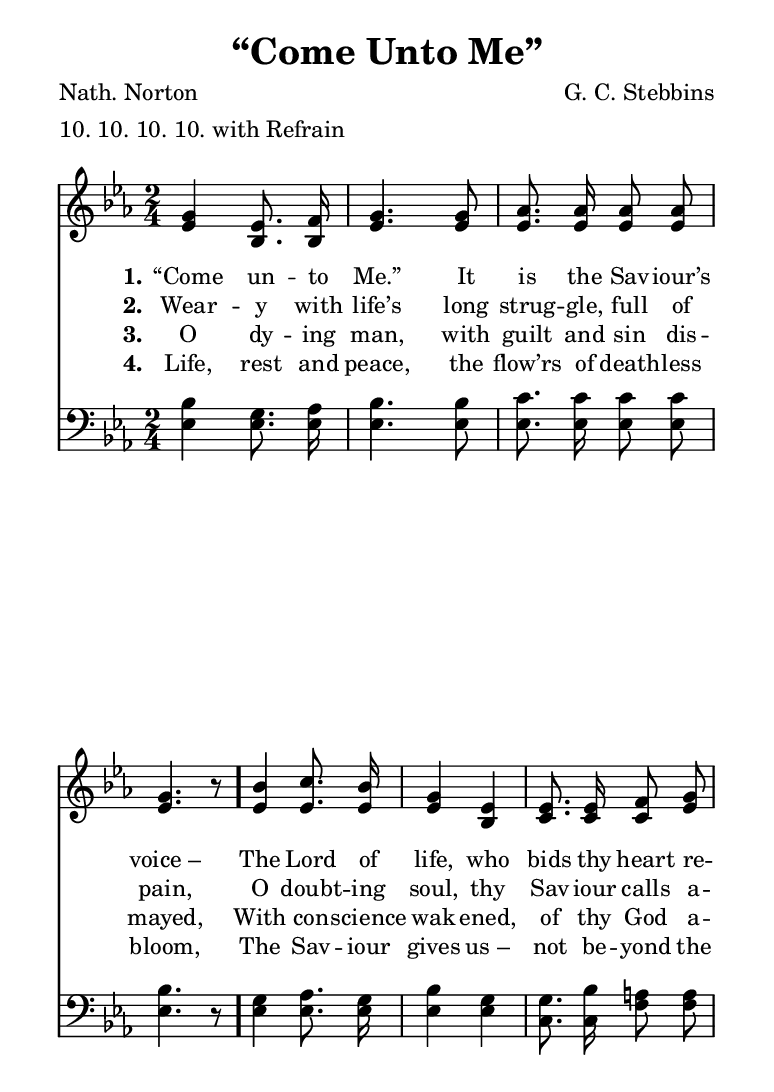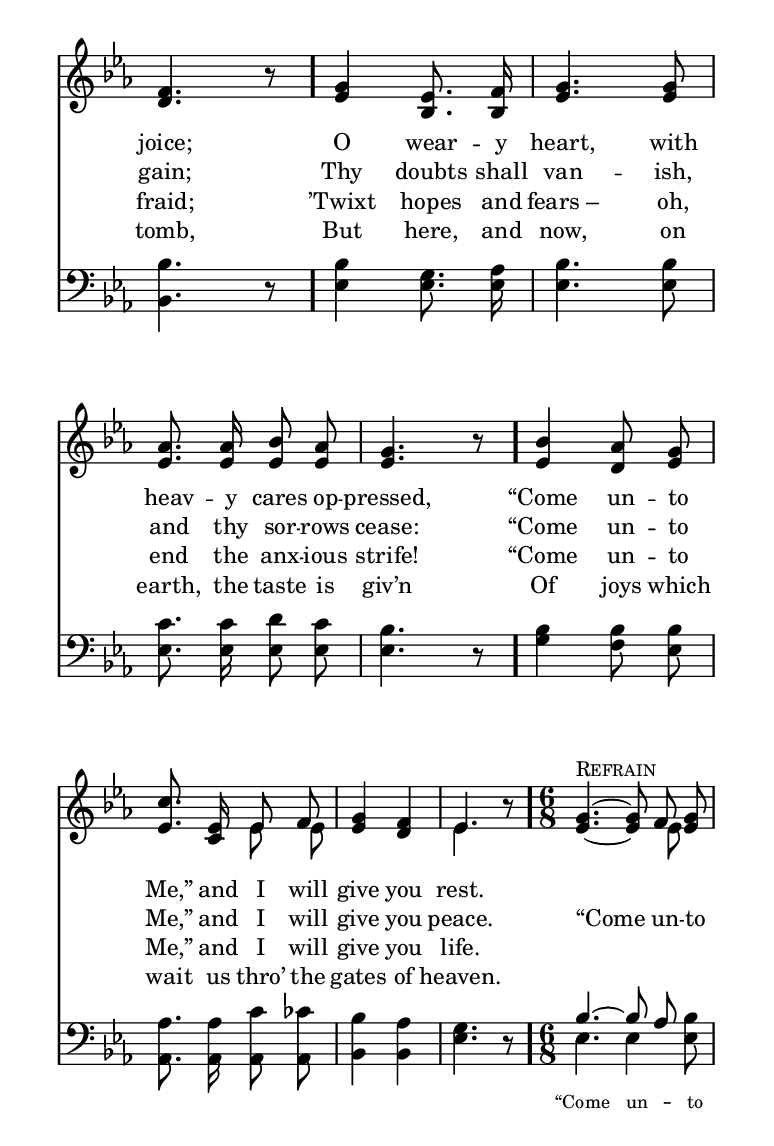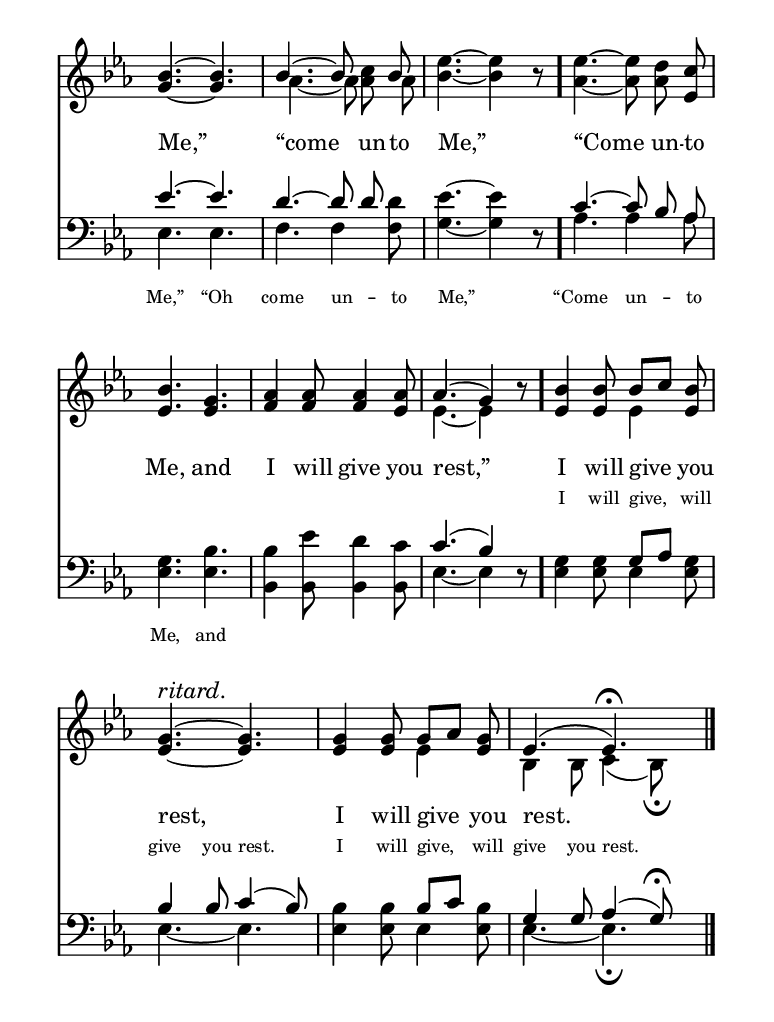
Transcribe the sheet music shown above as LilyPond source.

\include "common/global.ily"
\paper {
  \include "common/paper.ily"
  ragged-last-bottom = ##t
  systems-per-page = #(cond (is-eogsized 4) (#t #f))
  system-count = #(cond (is-eogsized 5) (#t #f))
}

\header{
  %gospel
  hymnnumber = "6"
  title = "“Come Unto Me”"
  tunename = ""
  meter = "10. 10. 10. 10. with Refrain"
  poet = "Nath. Norton"
  composer = "G. C. Stebbins"
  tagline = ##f
}

% for fermata in MIDI
ta = { \tempo 4=84 }
tb = { \tempo 4=42 }
tc = { \tempo 4=21 }

patternA = { \ta c4 c8. c16       | c4. c8        | c8. c16 c8 c8    | c4. c8                     } % Line 1, 3
patternB = { \ta c4 c8. c16       | c4 c4         | c8. c16 c8 c8    | c4. c8                     } % Line 2
patternC = { \ta c4 c8 c8         | c8. c16 c8 c8 | c4 c4            | c4. c8                     } % Line 4

patternR = { \ta c4. ~ c8 c8 c8   | c4. ~ c4.     | c4. ~ c8 c8 c8   | c4. ~ c4 c8                } % Refrain soprano / alto / tenor 1
patternS = { \ta c4. ~ c8 c8 c8   | c4. c4.       | c4 c8 c4 c8      | c4.( c4) c8                } % Refrain soprano / tenor 2
patternZ = { \ta c4. ~ c8 c8 c8   | c4. c4.       | c4 c8 c4 c8      | c4. ~ c4 c8                } % Refrain alto 2
patternT = { \ta c4 c8 c8[ c8] c8 | c4. ~ c4.     | c4 c8 c8[ c8] c8 | c4.( \tb c4.) \fermata     } % Refrain soprano 3
patternU = { \ta c4 c8 c4 c8      | c4. ~ c4.     | c4 c8 c4 c8      | c4 c8 c4( \tc c8) \fermata } % Refrain alto 3
patternV = { \ta c4 c8 c8[ c8] c8 | c4 c8 c4( c8) | c4 c8 c8[ c8] c8 | c4 c8 c4( \tc c8) \fermata } % Refrain tenor 3
patternW = { \ta c4. c4 c8        | c4. c4.       | c4. c4 c8        | c4. ~ c4 c8                } % Refrain bass 1
patternX = { \ta c4. c4 c8        | c4. c4.       | c4 c8 c4 c8      | c4. ~ c4 c8                } % Refrain bass 2
patternY = { \ta c4 c8 c4 c8      | c4. ~ c4.     | c4 c8 c4 c8      | c4. ~ \tb c4. \fermata     } % Refrain bass 3
patternZ = { \ta c4. ~ c8 c8 c8   | c4. c4.       | c4 c8 c4 c8      | c4. ~ c4 c8                } % Refrain alto 2

global = {
  \include "common/overrides.ily"
  \override Staff.TimeSignature.style = #'numbered
  \time 2/4
  \override Score.MetronomeMark.transparent = ##t
  \ta
  \key ees \major
  \autoBeamOff
}

notesSoprano = {
\global
\relative c'' {

  \changePitch \patternA { g ees f   | g g          | aes aes aes aes | g r   }
  \changePitch \patternB { bes c bes | g ees        | ees ees f g     | f r   }
  \changePitch \patternA { g ees f   | g g          | aes aes bes aes | g r   }
  \changePitch \patternC { bes aes g | c ees, ees f | g f             | ees r }

  \time 6/8
  << s^\markup { \small \caps "Refrain" }
  \changePitch \patternR { g g f g           | bes bes | bes bes c bes   | ees ees r } >>
  \changePitch \patternS { ees ees d c       | bes g   | aes aes aes aes | aes g r   }
  \changePitch \patternT { bes bes bes c bes | g^\markup{\italic{ritard.}} g     | g g g aes g     | ees ees   }


  \bar "|."

}
}

notesAlto = {
\global
\relative e' {

  \changePitch \patternA { ees bes bes | ees ees       | ees ees ees ees | ees r }
  \changePitch \patternB { ees ees ees | ees bes       | c c c ees       | d r   }
  \changePitch \patternA { ees bes bes | ees ees       | ees ees ees ees | ees r }
  \changePitch \patternC { ees d ees   | ees c ees ees | ees d           | ees r }

  \changePitch \patternR { ees ees ees ees | g g     | aes aes aes aes | bes bes r     }
  \changePitch \patternZ { aes aes aes ees | ees ees | f f f ees       | ees ees r     }
  \changePitch \patternU { ees ees ees ees | ees ees | ees ees ees ees | bes bes c bes }

}
}

notesTenor = {
\global
\relative a {

  \changePitch \patternA { bes g aes   | bes bes       | c c c c   | bes r }
  \changePitch \patternB { g aes g     | bes g         | g bes a a | bes r }
  \changePitch \patternA { bes g aes   | bes bes       | c c d c   | bes r }
  \changePitch \patternC { bes bes bes | aes aes c ces | bes aes   | g r   }

  \changePitch \patternR { bes bes aes bes | ees ees       | d d d d           | ees ees r }
  \changePitch \patternS { c c bes aes     | g bes         | bes ees d c       | c bes r   }
  \changePitch \patternV { g g g aes g     | bes bes c bes | bes bes bes c bes | g g aes g }

}
}

notesBass = {
\global
\relative f {

  \changePitch \patternA { ees ees ees | ees ees          | ees ees ees ees | ees r  }
  \changePitch \patternB { ees ees ees | ees ees          | c c f f         | bes, r }
  \changePitch \patternA { ees ees ees | ees ees          | ees ees ees ees | ees r  }
  \changePitch \patternC { g f ees     | aes, aes aes aes | bes bes         | ees r  }

  \changePitch \patternW { ees ees ees     | ees ees | f f f           | g g r     }
  \changePitch \patternX { aes aes aes     | ees ees | bes bes bes bes | ees ees r }
  \changePitch \patternY { ees ees ees ees | ees ees | ees ees ees ees | ees ees   }

}
}

Refrain = \lyricmode {

  “Come un -- to Me,” “come un -- to Me,” \bar "."
  “Come un -- to Me, and I will give you rest,” \bar "."
  I will give you rest, I will give you rest. \bar "."

}

BassRefrainA = \lyricmode {

  \override LyricText.font-size = #-2
  \repeat unfold 40 { \skip 4 }
  “Come un -- to Me,” “Oh come un -- to Me,”
  “Come un -- to Me, and

}

TenorRefrainA = \lyricmode {

  \override LyricText.font-size = #-2
  \repeat unfold 58 { \skip 4 }
  I will give, will give you rest.
  I will give, will give you rest.

}

wordsA = \lyricmode {
\set stanza = "1."

  “Come un -- to Me.” It is the Sav -- iour’s voice_– \bar "."
  The Lord of life, who bids thy heart re -- joice; \bar "."
  O wear -- y heart, with heav -- y cares op -- pressed, \bar "."
  “Come un -- to Me,” and I will give you rest. \bar "."

}

wordsB = \lyricmode {
\set stanza = "2."

  Wear -- y with life’s long strug -- gle, full of pain,
  O doubt -- ing soul, thy Sav -- iour calls a -- gain;
  Thy doubts shall van -- ish, and thy sor -- rows cease:
  “Come un -- to Me,” and I will give you peace.

  \Refrain
}

wordsC = \lyricmode {
\set stanza = "3."

  O dy -- ing man, with guilt and sin dis -- mayed,
  With con -- science wak -- ened, of thy God a -- fraid;
  ’Twixt hopes and fears_– oh, end the anx -- ious strife!
  “Come un -- to Me,” and I will give you life.

}

wordsD = \lyricmode {
\set stanza = "4."

  Life, rest and peace, the flow’rs of death -- less bloom,
  The Sav -- iour gives us_– not be -- yond the tomb,
  But here, and now, on earth, the taste is giv’n
  Of joys which wait us thro’ the gates of heaven.

}


\score {
  \context ChoirStaff <<
    \context Staff = upper <<
      \set Staff.autoBeaming = ##f
      \set ChoirStaff.systemStartDelimiter = #'SystemStartBar
      \set ChoirStaff.printPartCombineTexts = ##f
      \partcombine #'(2 . 11) \notesSoprano \notesAlto
      \context NullVoice = sopranos { \voiceOne << \notesSoprano >> }
      \context Lyrics = one   \lyricsto sopranos \wordsA
      \context Lyrics = two   \lyricsto sopranos \wordsB
      \context Lyrics = three \lyricsto sopranos \wordsC
      \context Lyrics = four  \lyricsto sopranos \wordsD
    >>
    \context Staff = men <<
      \set Staff.autoBeaming = ##f
      \clef bass
      \set ChoirStaff.printPartCombineTexts = ##f
      \partcombine #'(2 . 11) \notesTenor \notesBass
      \context NullVoice = tenors { \voiceOne << \notesTenor >> }
      \context NullVoice = basses { \voiceTwo << \notesBass >> }
    >>
  \new Lyrics \with { alignAboveContext = men } \lyricsto tenors \TenorRefrainA
  \new Lyrics \with { alignBelowContext = men } \lyricsto basses \BassRefrainA
  >>
  \layout {
    \include "common/layout.ily"
  }
  \midi{
    \include "common/midi.ily"
  }
}

\version "2.19.49"  % necessary for upgrading to future LilyPond versions.

% vi:set et ts=2 sw=2 ai nocindent syntax=lilypond:
